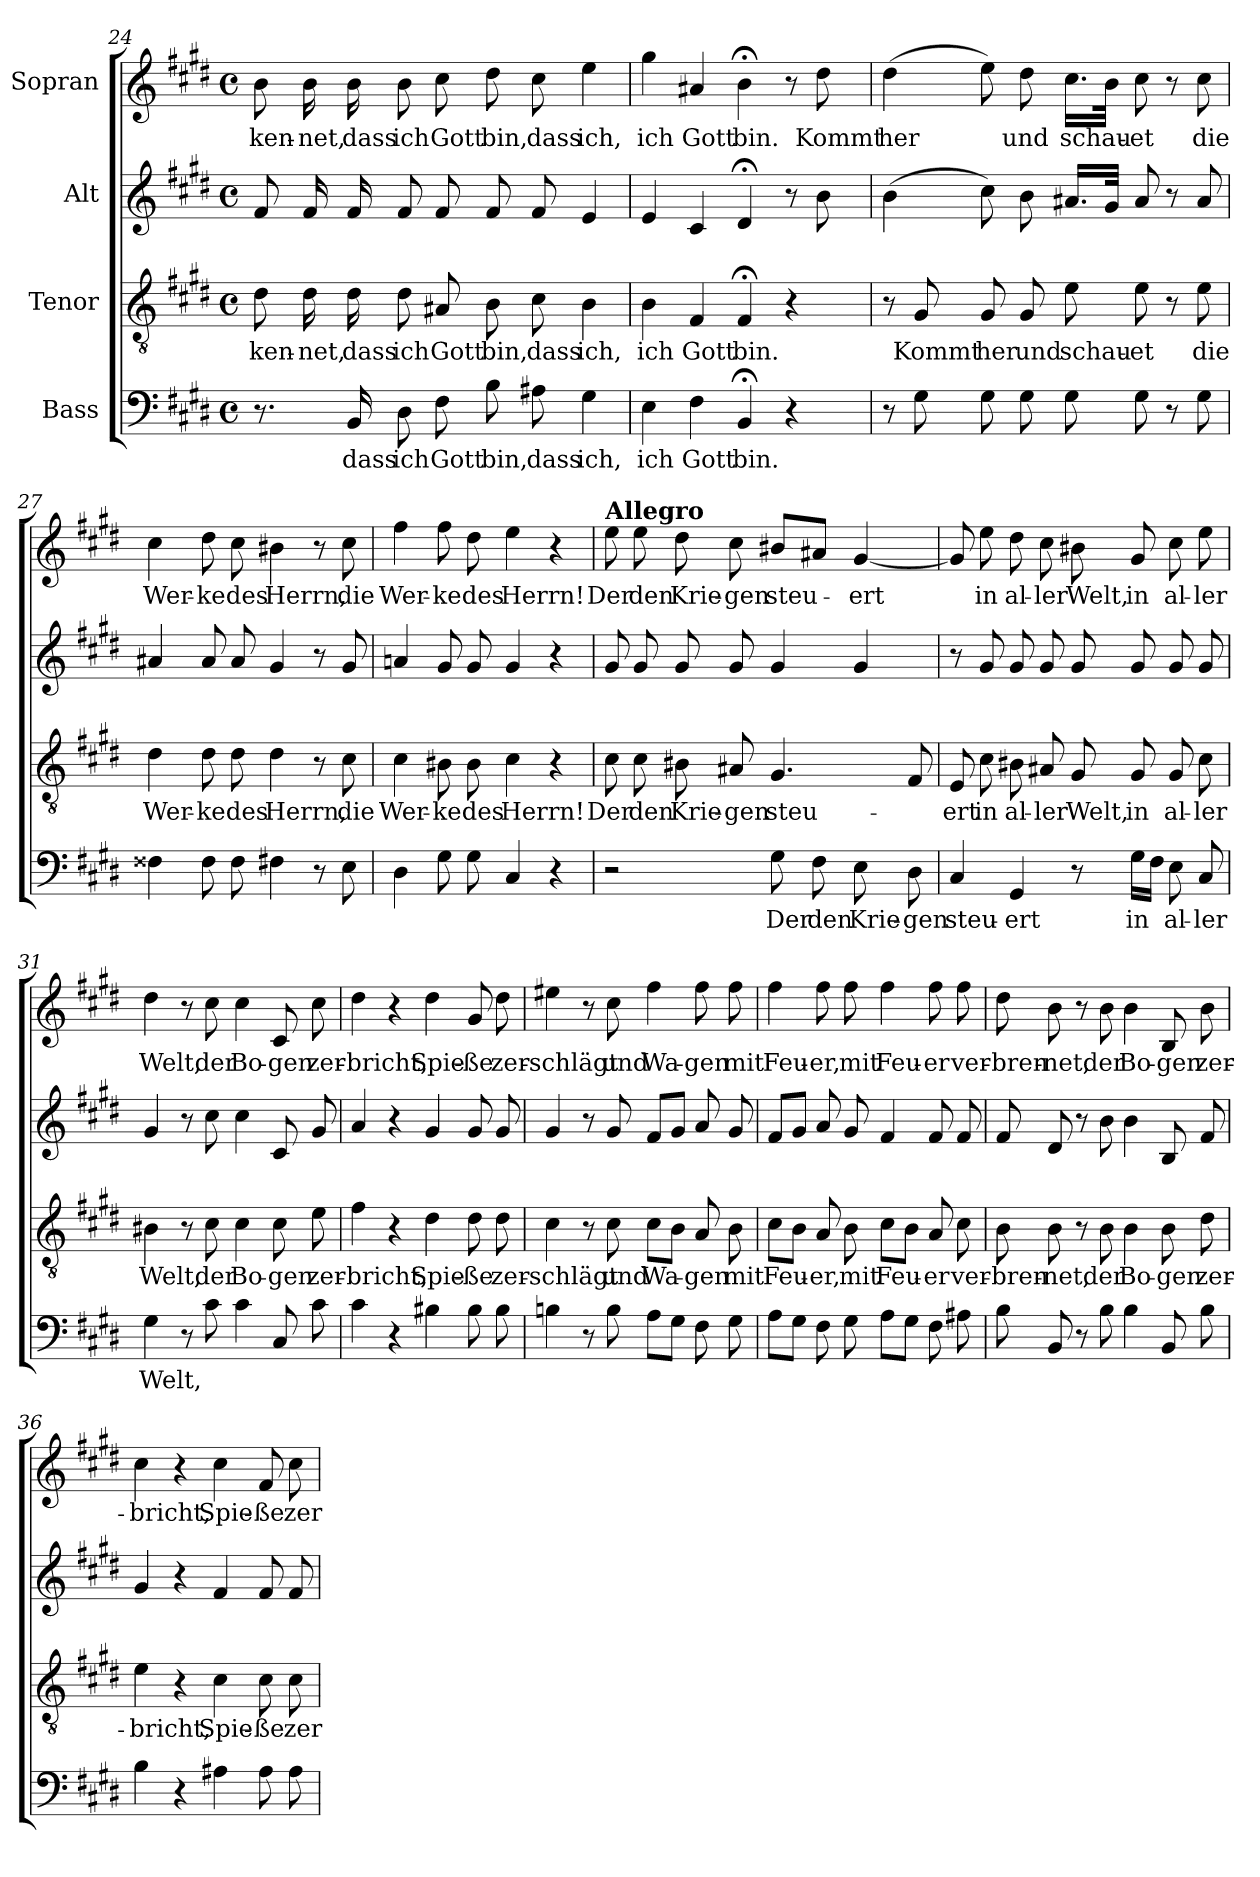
**kern	**text	**kern	**text	**kern	**kern	**text
*part4	*part4	*part3	*part3	*part2	*part1	*part1
*staff4	*staff4	*staff3	*staff3	*staff2	*staff1	*staff1
*I"Bass	*	*I"Tenor	*	*I"Alt	*I"Sopran	*
*clefF4	*	*clefGv2	*	*clefG2	*clefG2	*
*k[f#c#g#d#]	*	*k[f#c#g#d#]	*	*k[f#c#g#d#]	*k[f#c#g#d#]	*
*E:	*	*E:	*	*E:	*E:	*
*M4/4	*	*M4/4	*	*M4/4	*M4/4	*
*met(c)	*	*met(c)	*	*met(c)	*met(c)	*
=24	=24	=24	=24	=24	=24	=24
8.r	.	8d#\	-ken-	8f#/	8b\	-ken-
.	.	16d#\	-net,	16f#/	16b\	-net,
16BB/	dass	16d#\	dass	16f#/	16b\	dass
8D#\	ich	8d#\	ich	8f#/	8b\	ich
8F#\	Gott	8A#X/	Gott	8f#/	8cc#\	Gott
8B\	bin,	8B\	bin,	8f#/	8dd#\	bin,
8A#X\	dass	8c#\	dass	8f#/	8cc#\	dass
4G#\	ich,	4B\	ich,	4e/	4ee\	ich,
=25	=25	=25	=25	=25	=25	=25
4E\	ich	4B\	ich	4e/	4gg#\	ich
4F#\	Gott	4F#/	Gott	4c#/	4a#X/	Gott
4BB;</	bin.	4F#;</	bin.	4d#;</	4b;<\	bin.
4r	.	4r	.	8r	8r	.
.	.	.	.	8b\	8dd#\	Kommt
!!LO:LB:g=z
=26	=26	=26	=26	=26	=26	=26
8r	.	8r	.	(>4b\	(>4dd#\	her
8G#\	.	8G#/	Kommt	.	.	.
8G#\	.	8G#/	her	8cc#\)	8ee\)	.
8G#\	.	8G#/	und	8b\	8dd#\	und
8G#\	.	8e\	schau-	16.a#X/LL	16.cc#\LL	schau-
.	.	.	.	32g#/JJk	32b\JJk	.
8G#\	.	8e\	-et	8a#/	8cc#\	-et
8r	.	8r	.	8r	8r	.
8G#\	.	8e\	die	8a#/	8cc#\	die
=27	=27	=27	=27	=27	=27	=27
4F##X\	.	4d#\	Wer-	4a#X/	4cc#\	Wer-
8F##\	.	8d#\	-ke	8a#/	8dd#\	-ke
8F##\	.	8d#\	des	8a#/	8cc#\	des
4F#X\	.	4d#\	Herrn,	4g#/	4b#X\	Herrn,
8r	.	8r	.	8r	8r	.
8E\	.	8c#\	die	8g#/	8cc#\	die
=28	=28	=28	=28	=28	=28	=28
4D#\	.	4c#\	Wer-	4an/	4ff#\	Wer-
8G#\	.	8B#X\	-ke	8g#/	8ff#\	-ke
8G#\	.	8B#\	des	8g#/	8dd#\	des
4C#/	.	4c#\	Herrn!	4g#/	4ee\	Herrn!
4r	.	4r	.	4r	4r	.
!!LO:LB:g=z
=29	=29	=29	=29	=29	=29	=29
!	!	!	!	!	!LO:TX:a:B:t=Allegro	!
2r	.	8c#\	Der	8g#/	8ee\	Der
.	.	8c#\	den	8g#/	8ee\	den
.	.	8B#X\	Krie-	8g#/	8dd#\	Krie-
.	.	8A#X/	-gen	8g#/	8cc#\	-gen
8G#\	Der	4.G#/	steu-	4g#/	8b#X/L	steu-
8F#\	den	.	.	.	8a#X/J	.
8E\	Krie-	.	.	4g#/	[4g#/	-ert
8D#\	-gen	8F#/	.	.	.	.
=30	=30	=30	=30	=30	=30	=30
4C#/	steu-	8E/	-ert	8r	8g#/]	.
.	.	8c#\	in	8g#/	8ee\	in
4GG#/	-ert	8B#X\	al-	8g#/	8dd#\	al-
.	.	8A#X/	-ler	8g#/	8cc#\	-ler
8r	.	8G#/	Welt,	8g#/	8b#X\	Welt,
16G#\LL	in	8G#/	in	8g#/	8g#/	in
16F#\JJ	.	.	.	.	.	.
8E\	al-	8G#/	al-	8g#/	8cc#\	al-
8C#/	-ler	8c#\	-ler	8g#/	8ee\	-ler
=31	=31	=31	=31	=31	=31	=31
4G#\	Welt,	4B#X\	Welt,	4g#/	4dd#\	Welt,
8r	.	8r	.	8r	8r	.
8c#\	.	8c#\	der	8cc#\	8cc#\	der
4c#\	.	4c#\	Bo-	4cc#\	4cc#\	Bo-
8C#/	.	8c#\	-gen	8c#/	8c#/	-gen
8c#\	.	8e\	zer-	8g#/	8cc#\	zer-
!!LO:LB:g=z
=32	=32	=32	=32	=32	=32	=32
4c#\	.	4f#\	-bricht,	4a/	4dd#\	-bricht,
4r	.	4r	.	4r	4r	.
4B#X\	.	4d#\	Spie-	4g#/	4dd#\	Spie-
8B#\	.	8d#\	-ße	8g#/	8g#/	-ße
8B#\	.	8d#\	zer-	8g#/	8dd#\	zer-
=33	=33	=33	=33	=33	=33	=33
4Bn\	.	4c#\	-schlägt	4g#/	4ee#X\	-schlägt
8r	.	8r	.	8r	8r	.
8B\	.	8c#\	und	8g#/	8cc#\	und
8A\L	.	8c#\L	Wa-	8f#/L	4ff#\	Wa-
8G#\J	.	8B\J	.	8g#/J	.	.
8F#\	.	8A/	-gen	8a/	8ff#\	-gen
8G#\	.	8B\	mit	8g#/	8ff#\	mit
=34	=34	=34	=34	=34	=34	=34
8A\L	.	8c#\L	Feu-	8f#/L	4ff#\	Feu-
8G#\J	.	8B\J	.	8g#/J	.	.
8F#\	.	8A/	-er,	8a/	8ff#\	-er,
8G#\	.	8B\	mit	8g#/	8ff#\	mit
8A\L	.	8c#\L	Feu-	4f#/	4ff#\	Feu-
8G#\J	.	8B\J	.	.	.	.
8F#\	.	8A/	-er	8f#/	8ff#\	-er
8A#X\	.	8c#\	ver-	8f#/	8ff#\	ver-
!!LO:PB:g=z
=35	=35	=35	=35	=35	=35	=35
8B\	.	8B\	-bren-	8f#/	8dd#\	-bren-
8BB/	.	8B\	-net,	8d#/	8b\	-net,
8r	.	8r	.	8r	8r	.
8B\	.	8B\	der	8b\	8b\	der
4B\	.	4B\	Bo-	4b\	4b\	Bo-
8BB/	.	8B\	-gen	8B/	8B/	-gen
8B\	.	8d#\	zer-	8f#/	8b\	zer-
=36	=36	=36	=36	=36	=36	=36
4B\	.	4e\	-bricht,	4g#/	4cc#\	-bricht,
4r	.	4r	.	4r	4r	.
4A#X\	.	4c#\	Spie-	4f#/	4cc#\	Spie-
8A#\	.	8c#\	-ße	8f#/	8f#/	-ße
8A#\	.	8c#\	zer-	8f#/	8cc#\	zer-
=	=	=	=	=	=	=
*-	*-	*-	*-	*-	*-	*-
